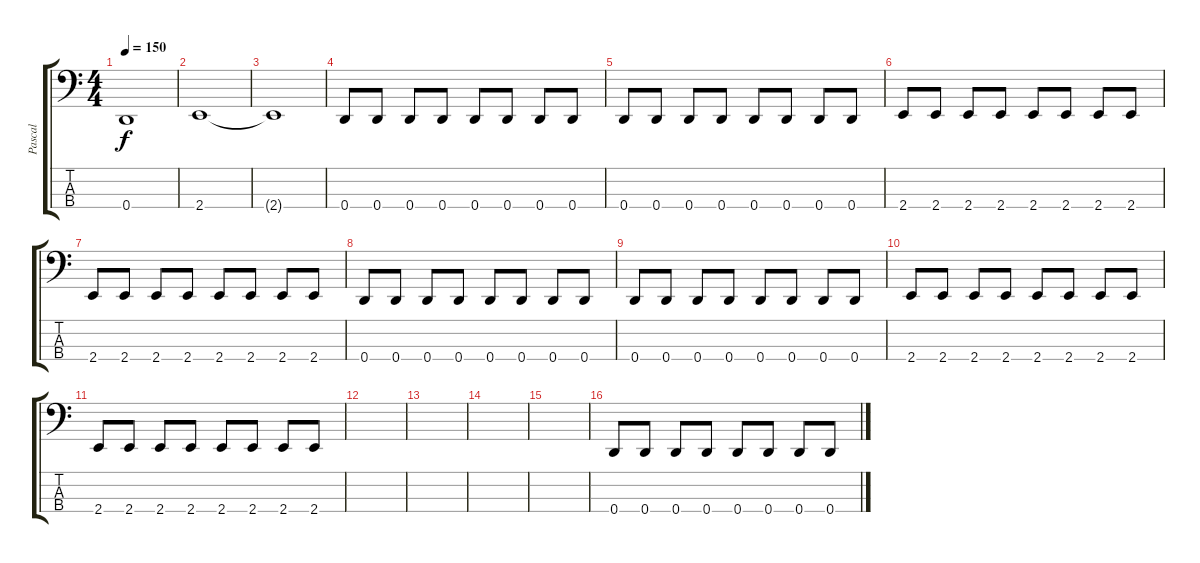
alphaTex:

\track ("Pascal" "Pascal") {instrument electricbasspick}
\staff {score tabs}
\tuning (G2 D2 A1 D1) {hide}
\ts (4 4)
\tempo 150
\clef f4
\ks c
0.4{t}.1{dy f} |
2.4.1 |
2.4{t}.1 |
0.4.8 0.4.8 0.4.8 0.4.8 0.4.8 0.4.8 0.4.8 0.4.8 |
0.4.8 0.4.8 0.4.8 0.4.8 0.4.8 0.4.8 0.4.8 0.4.8 |
2.4.8 2.4.8 2.4.8 2.4.8 2.4.8 2.4.8 2.4.8 2.4.8 |
2.4.8 2.4.8 2.4.8 2.4.8 2.4.8 2.4.8 2.4.8 2.4.8 |
0.4.8 0.4.8 0.4.8 0.4.8 0.4.8 0.4.8 0.4.8 0.4.8 |
0.4.8 0.4.8 0.4.8 0.4.8 0.4.8 0.4.8 0.4.8 0.4.8 |
2.4.8 2.4.8 2.4.8 2.4.8 2.4.8 2.4.8 2.4.8 2.4.8 |
2.4.8 2.4.8 2.4.8 2.4.8 2.4.8 2.4.8 2.4.8 2.4.8 |
|
|
|
|
0.4.8 0.4.8 0.4.8 0.4.8 0.4.8 0.4.8 0.4.8 0.4.8
